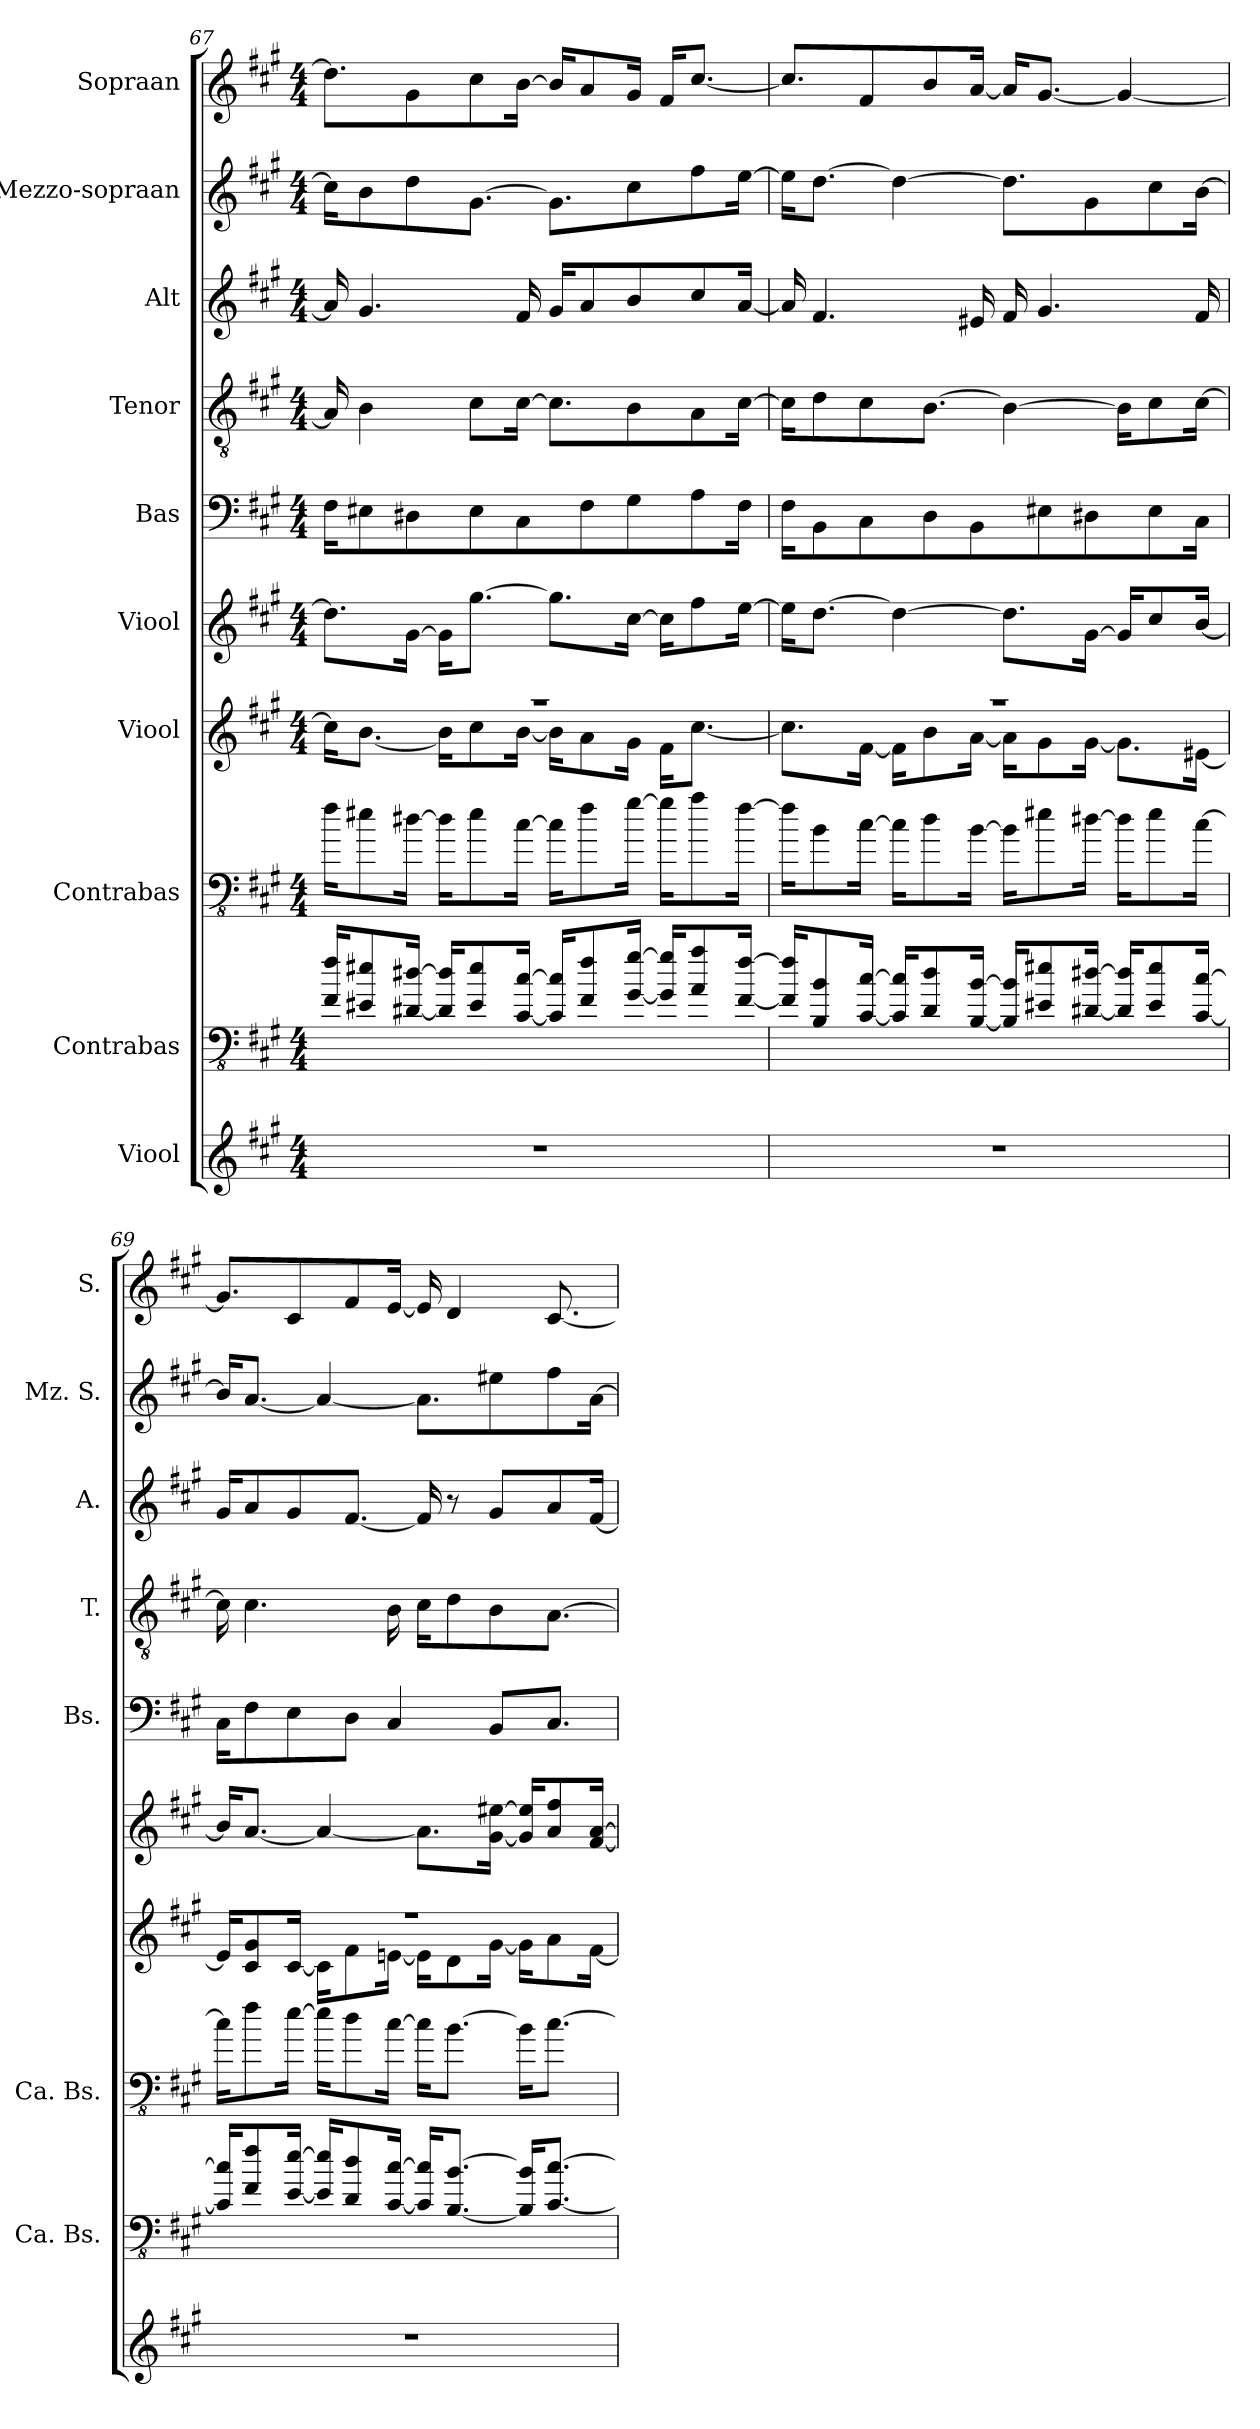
**kern	**kern	**kern	**kern	**kern	**kern	**kern	**kern	**kern	**kern
*part10	*part9	*part8	*part7	*part6	*part5	*part4	*part3	*part2	*part1
*staff10	*staff9	*staff8	*staff7	*staff6	*staff5	*staff4	*staff3	*staff2	*staff1
*I"Viool	*I"Contrabas	*I"Contrabas	*I"Viool	*I"Viool	*I"Bas	*I"Tenor	*I"Alt	*I"Mezzo-sopraan	*I"Sopraan
*	*I'Ca. Bs.	*I'Ca. Bs.	*	*	*I'Bs.	*I'T.	*I'A.	*I'Mz. S.	*I'S.
!!LO:LB:g=z
*clefG2	*clefFv4	*clefFv4	*clefG2	*clefG2	*clefF4	*clefGv2	*clefG2	*clefG2	*clefG2
*	*ITrd7c12	*ITrd7c12	*	*	*	*	*	*	*
*k[f#c#g#]	*k[f#c#g#]	*k[f#c#g#]	*k[f#c#g#]	*k[f#c#g#]	*k[f#c#g#]	*k[f#c#g#]	*k[f#c#g#]	*k[f#c#g#]	*k[f#c#g#]
*M4/4	*M4/4	*M4/4	*M4/4	*M4/4	*M4/4	*M4/4	*M4/4	*M4/4	*M4/4
=67	=67	=67	=67	=67	=67	=67	=67	=67	=67
*	*	*	*^	*	*	*	*	*	*
1r	16FF#/ 16F#/KL	16F#\KL	1r	16cc#\KL]	8.dd\L]	16F#\KL	16A/]	16a/]	16cc#\KL]	8.dd\L]
.	8EE#X/ 8E#X/	8E#X\	.	[8.b\J	.	8E#X\	4B\	4.g#/	8b\	.
.	[16DD#X/ [16D#X/Jk	[16D#X\Jk	.	.	[16g#\Jk	8D#X\	.	.	8dd\	8g#\
.	16DD#]/ 16D#]/KL	16D#\KL]	.	16b\KL]	16g#\KL]	.	.	.	.	.
.	8EE#/ 8E#/	8E#\	.	8cc#\	[8.gg#\J	8E#\	8c#\L	.	[8.g#\J	8cc#\
.	[16CC#/ [16C#/Jk	[16C#\Jk	.	[16b\Jk	.	8C#\	[16c#\Jk	16f#/	.	[16b\Jk
.	16CC#]/ 16C#]/KL	16C#\KL]	.	16b\KL]	8.gg#\L]	.	8.c#\L]	16g#/KL	8.g#\L]	16b/KL]
.	8FF#/ 8F#/	8F#\	.	8a\	.	8F#\	.	8a/	.	8a/
.	[16GG#/ [16G#/Jk	[16G#\Jk	.	16g#\Jk	[16cc#\Jk	8G#\	8B\	8b/	8cc#\	16g#/Jk
.	16GG#]/ 16G#]/KL	16G#\KL]	.	16f#\KL	16cc#\KL]	.	.	.	.	16f#/KL
.	8AA/ 8A/	8A\	.	[8.cc#\J	8ff#\	8A\	8A\	8cc#/	8ff#\	[8.cc#/J
.	[16FF#/ [16F#/Jk	[16F#\Jk	.	.	[16ee\Jk	16F#\Jk	[16c#\Jk	[16a/Jk	[16ee\Jk	.
=68	=68	=68	=68	=68	=68	=68	=68	=68	=68	=68
1r	16FF#]/ 16F#]/KL	16F#\KL]	1r	8.cc#\L]	16ee\KL]	16F#\KL	16c#\KL]	16a/]	16ee\KL]	8.cc#/L]
.	8BBB/ 8BB/	8BB\	.	.	[8.dd\J	8BB\	8d\	4.f#/	[8.dd\J	.
.	[16CC#/ [16C#/Jk	[16C#\Jk	.	[16f#\Jk	.	8C#\	8c#\	.	.	8f#/
.	16CC#]/ 16C#]/KL	16C#\KL]	.	16f#\KL]	4dd\_	.	.	.	4dd\_	.
.	8DD/ 8D/	8D\	.	8b\	.	8D\	[8.B\J	.	.	8b/
.	[16BBB/ [16BB/Jk	[16BB\Jk	.	[16a\Jk	.	8BB\	.	16e#X/	.	[16a/Jk
.	16BBB]/ 16BB]/KL	16BB\KL]	.	16a\KL]	8.dd\L]	.	4B\_	16f#/	8.dd\L]	16a/KL]
.	8EE#X/ 8E#X/	8E#X\	.	8g#\	.	8E#X\	.	4.g#/	.	[8.g#/J
.	[16DD#X/ [16D#X/Jk	[16D#X\Jk	.	[16g#\Jk	[16g#\Jk	8D#X\	.	.	8g#\	.
.	16DD#]/ 16D#]/KL	16D#\KL]	.	8.g#\L]	16g#/KL]	.	16B\KL]	.	.	4g#/_
.	8EE#/ 8E#/	8E#\	.	.	8cc#/	8E#\	8c#\	.	8cc#\	.
.	[16CC#/ [16C#/Jk	[16C#\Jk	.	[16e#X\Jk	[16b/Jk	16C#\Jk	[16c#\Jk	16f#/	[16b\Jk	.
=69	=69	=69	=69	=69	=69	=69	=69	=69	=69	=69
1r	16CC#]/ 16C#]/KL	16C#\KL]	1r	16e#/KL]	16b/KL]	16C#\KL	16c#\]	16g#/KL	16b/KL]	8.g#/L]
.	8FF#/ 8F#/	8F#\	.	8c#/ 8g#/	[8.a/J	8F#\	4.c#\	8a/	[8.a/J	.
.	[16EE/ [16E/Jk	[16E\Jk	.	[16c#/Jk	.	8E\	.	8g#/	.	8c#/
.	16EE]/ 16E]/KL	16E\KL]	.	16c#\KL]	4a/_	.	.	.	4a/_	.
.	8DD/ 8D/	8D\	.	8f#\	.	8D\J	.	[8.f#/J	.	8f#/
.	[16CC#/ [16C#/Jk	[16C#\Jk	.	[16en\Jk	.	4C#/	16B\	.	.	[16e/Jk
.	16CC#]/ 16C#]/KL	16C#\KL]	.	16e\KL]	8.a\L]	.	16c#\KL	16f#/]	8.a\L]	16e/]
.	[8.BBB/ [8.BB/J	[8.BB\J	.	8d\	.	.	8d\	8r	.	4d/
.	.	.	.	[16g#\Jk	[16g#\ [16ee#X\Jk	8BB/L	8B\	8g#/L	8ee#X\	.
.	16BBB]/ 16BB]/KL	16BB\KL]	.	16g#\KL]	16g#]/ 16ee#]/KL	.	.	.	.	.
.	[8.CC#/ [8.C#/J	[8.C#\J	.	8a\	8a/ 8ff#/	8.C#/J	[8.A\J	8a/	8ff#\	[8.c#/
.	.	.	.	[16f#\Jk	[16f#/ [16a/Jk	.	.	[16f#/Jk	[16a\Jk	.
*	*	*	*v	*v	*	*	*	*	*	*
=	=	=	=	=	=	=	=	=	=
*-	*-	*-	*-	*-	*-	*-	*-	*-	*-
